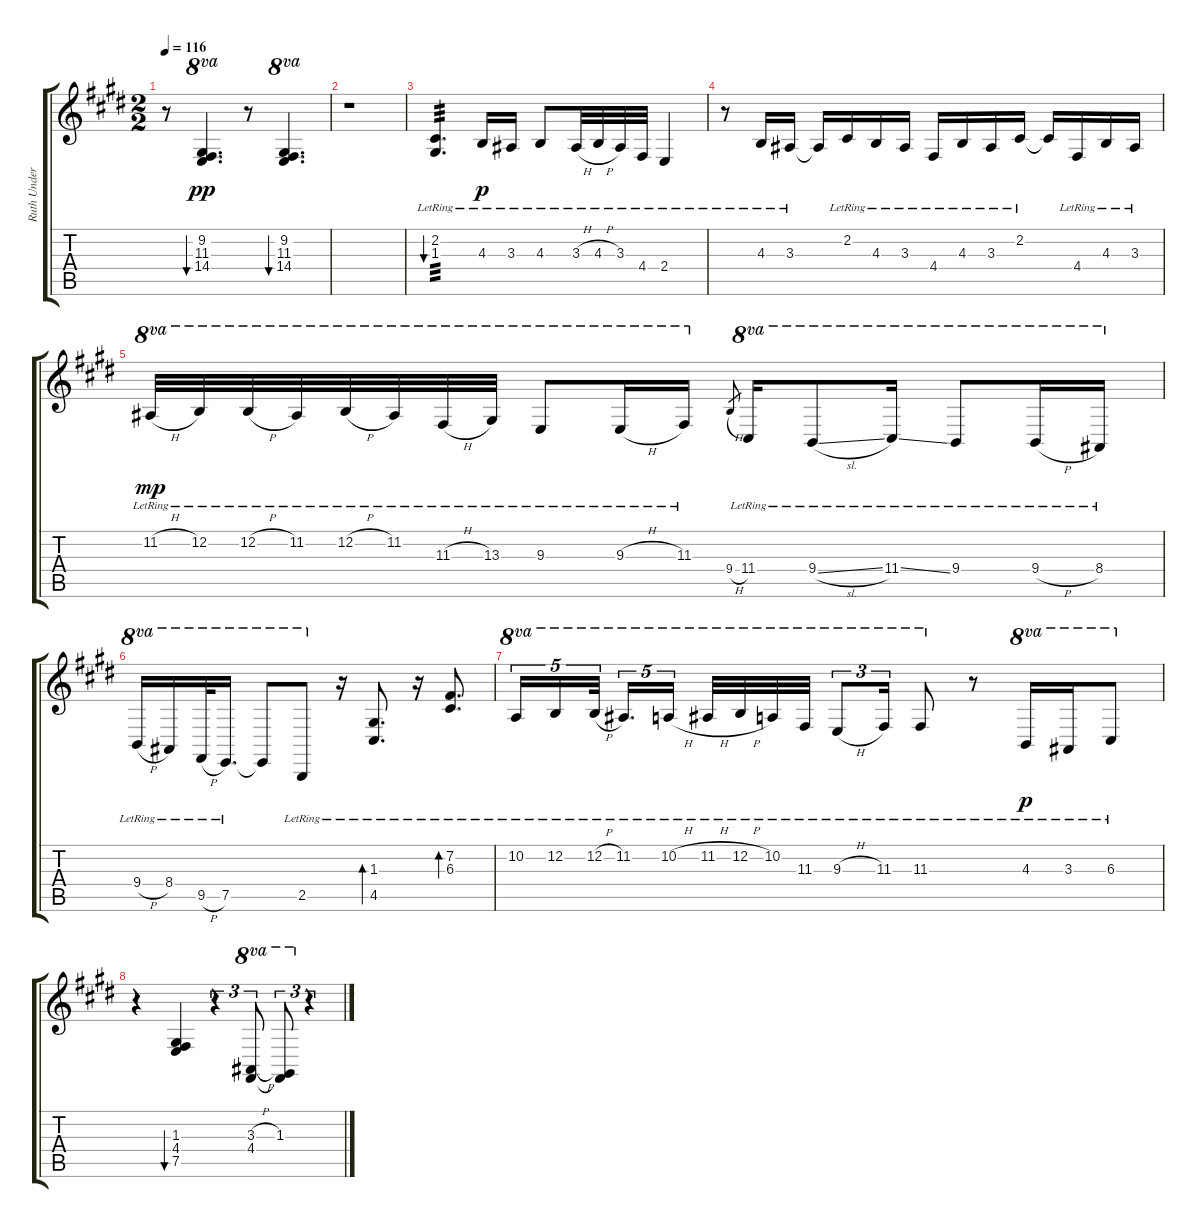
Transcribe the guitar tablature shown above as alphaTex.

\track ("Ruth Underwood - Marimba" "Ruth Under") {instrument marimba}
\staff {score tabs}
\tuning (E4 B3 G3 D3 A2 E2) {hide}
\ts (2 2)
\tempo 116
\clef g2
\ks c#minor
r.8{dy pp} (9.2 11.3 14.4).4{d bu 30 ot 8va} r.8 (9.2 11.3 14.4).4{d bu 30 ot 8va} |
\ks e
r.1 |
\ks c#minor
(2.2{lr} 1.3{lr}).4{d bu 30 tp 3} 4.3{lr}.16{dy p} 3.3{lr}.16 4.3{lr}.8 3.3{h lr}.32 4.3{h lr}.32 3.3{lr}.32 4.4{lr}.32 2.4{lr}.4 |
\ks e
r.8 4.3{lr}.16 3.3{lr}.16 3.3{t}.16 2.2{lr}.16 4.3{lr}.16 3.3{lr}.16 4.4{lr}.16 4.3{lr}.16 3.3{lr}.16 2.2{lr}.16 2.2{t}.16 4.4{lr}.16 4.3{lr}.16 3.3{lr}.16 |
\ks c#minor
11.2{h lr}.32{ot 8va dy mp} 12.2{lr}.32{ot 8va} 12.2{h lr}.32{ot 8va} 11.2{lr}.32{ot 8va} 12.2{h lr}.32{ot 8va} 11.2{lr}.32{ot 8va} 11.3{h lr}.32{ot 8va} 13.3{lr}.32{ot 8va} 9.3{lr}.8{ot 8va} 9.3{h lr}.16{ot 8va} 11.3{lr}.16{ot 8va} 9.4{h}.8{gr} 11.4{lr}.16{ot 8va} 9.4{sl lr}.8{ot 8va} 11.4{ss lr}.16{ot 8va} 9.4{lr}.8{ot 8va} 9.4{h lr}.16{ot 8va} 8.4{lr}.16{ot 8va} |
9.4{h lr}.16{ot 8va} 8.4{lr}.16{ot 8va} 9.5{h lr}.32{ot 8va} 7.5{lr}.16{d ot 8va} 7.5{t}.8{ot 8va} 2.5{lr}.8{ot 8va} r.16 (1.3{lr} 4.5{lr}).8{d bd 30} r.16 (7.2{lr} 6.3{lr}).8{d bd 30} |
\ks e
10.2{lr}.16{tu (5 4) ot 8va} 12.2{lr}.16{tu (5 4) ot 8va} 12.2{h lr}.32{tu (5 4) ot 8va beam splitsecondary} 11.2{lr}.16{d tu (5 4) ot 8va} 10.2{h lr}.16{tu (5 4) ot 8va beam splitsecondary} 11.2{h lr}.32{ot 8va} 12.2{h lr}.32{ot 8va} 10.2{lr}.32{ot 8va} 11.3{lr}.32{ot 8va} 9.3{h lr}.8{tu (3 2) ot 8va} 11.3{lr}.16{tu (3 2) ot 8va} 11.3{lr}.8{ot 8va} r.8 4.3{lr}.16{ot 8va dy p} 3.3{lr}.16{ot 8va} 6.3{lr}.8{ot 8va} |
\ks c#minor
r.4 (1.3 4.4 7.5).4{bu 30} r.4{tu (3 2)} (3.3{h} 4.4).8{tu (3 2) ot 8va} (1.3 4.4{t}).8{tu (3 2) ot 8va} r.4{tu (3 2)}
